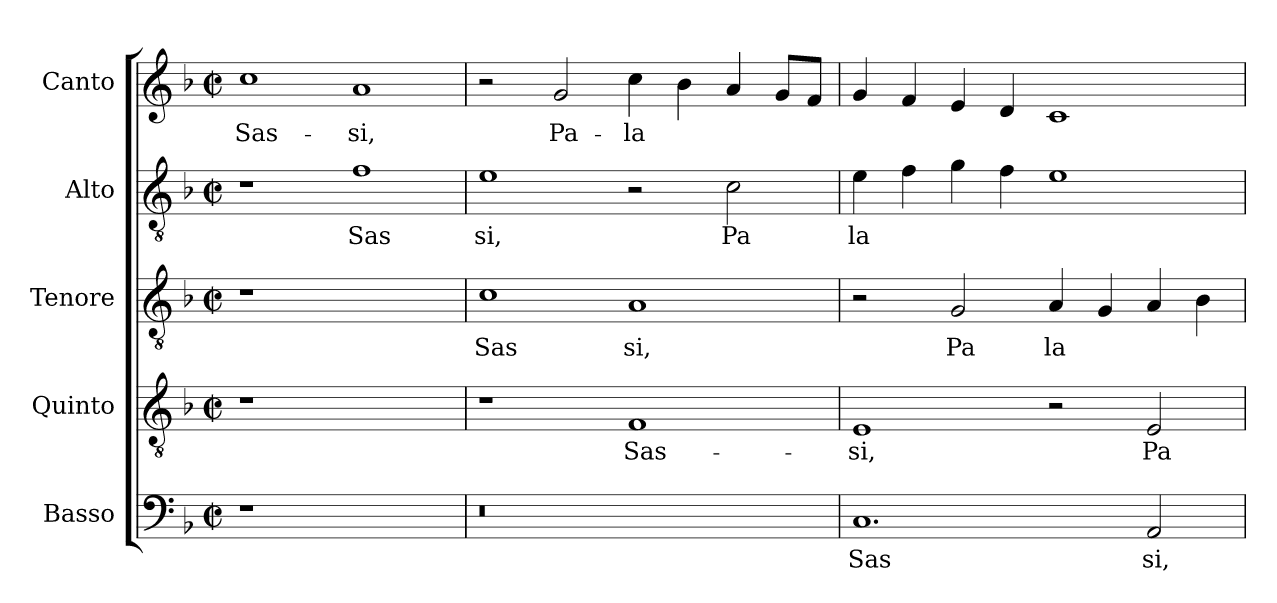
**kern	**text	**kern	**text	**kern	**text	**kern	**text	**kern	**text
*part5	*part5	*part4	*part4	*part3	*part3	*part2	*part2	*part1	*part1
*staff5	*staff5	*staff4	*staff4	*staff3	*staff3	*staff2	*staff2	*staff1	*staff1
*I"Basso	*	*I"Quinto	*	*I"Tenore	*	*I"Alto	*	*I"Canto	*
*I'Basso	*	*I'Quinto	*	*I'Tenore	*	*I'Alto	*	*I'Canto	*
!!LO:PB:g=z
*stria5	*	*stria5	*	*stria5	*	*stria5	*	*stria5	*
*clefF4	*	*clefGv2	*	*clefGv2	*	*clefGv2	*	*clefG2	*
*k[b-]	*	*k[b-]	*	*k[b-]	*	*k[b-]	*	*k[b-]	*
*F:	*	*F:	*	*F:	*	*F:	*	*F:	*
*M2/2	*	*M2/2	*	*M2/2	*	*M2/2	*	*M2/2	*
*met(c|)	*	*met(c|)	*	*met(c|)	*	*met(c|)	*	*met(c|)	*
=1	=1	=1	=1	=1	=1	=1	=1	=1	=1
!	!	!	!	!	!	!	!	!	!LO:LY:b:cj
1r	.	1r	.	1r	.	1r	.	1cc	Sas-
!	!	!	!	!	!	!	!LO:LY:b:cj	!	!LO:LY:b:cj
1ryy	.	1ryy	.	1ryy	.	1f	Sas	1a	-si,
=2	=2	=2	=2	=2	=2	=2	=2	=2	=2
!	!	!	!	!	!LO:LY:b:cj	!	!LO:LY:b:cj	!	!
0r	.	1r	.	1c	Sas	1e	si,	2r	.
!	!	!	!	!	!	!	!	!	!LO:LY:b:cj
.	.	.	.	.	.	.	.	2g/	Pa-
!	!	!	!LO:LY:b:cj	!	!LO:LY:b:cj	!	!	!	!LO:LY:b:cj
.	.	1F	Sas-	1A	si,	2r	.	4cc\	-la-
!	!	!	!	!	!	!	!	!	!LO:LY:b:cj
.	.	.	.	.	.	.	.	4b-\	--
!	!	!	!	!	!	!	!LO:LY:b:cj	!	!LO:LY:b:cj
.	.	.	.	.	.	2c\	Pa	4a/	--
!	!	!	!	!	!	!	!	!	!LO:LY:b:cj
.	.	.	.	.	.	.	.	8g/L	--
!	!	!	!	!	!	!	!	!	!LO:LY:b:cj
.	.	.	.	.	.	.	.	8f/J	--
=3	=3	=3	=3	=3	=3	=3	=3	=3	=3
!	!LO:LY:b:cj	!	!LO:LY:b:cj	!	!	!	!LO:LY:b:cj	!	!LO:LY:b:cj
1.C	Sas	1E	-si,	2r	.	4e\	la	4g/	--
!	!	!	!	!	!	!	!LO:LY:b:cj	!	!LO:LY:b:cj
.	.	.	.	.	.	4f\	.	4f/	--
!	!	!	!	!	!LO:LY:b:cj	!	!LO:LY:b:cj	!	!LO:LY:b:cj
.	.	.	.	2G/	Pa	4g\	.	4e/	--
!	!	!	!	!	!	!	!LO:LY:b:cj	!	!LO:LY:b:cj
.	.	.	.	.	.	4f\	.	4d/	--
!	!	!	!	!	!LO:LY:b:cj	!	!LO:LY:b:cj	!	!LO:LY:b:cj
.	.	2r	.	4A/	la	1e	.	1c	--
!	!	!	!	!	!LO:LY:b:cj	!	!	!	!
.	.	.	.	4G/	.	.	.	.	.
!	!LO:LY:b:cj	!	!LO:LY:b:cj	!	!LO:LY:b:cj	!	!	!	!
2AA/	si,	2E/	Pa-	4A/	.	.	.	.	.
!	!	!	!	!	!LO:LY:b:cj	!	!	!	!
.	.	.	.	4B-\	.	.	.	.	.
=	=	=	=	=	=	=	=	=	=
*-	*-	*-	*-	*-	*-	*-	*-	*-	*-
